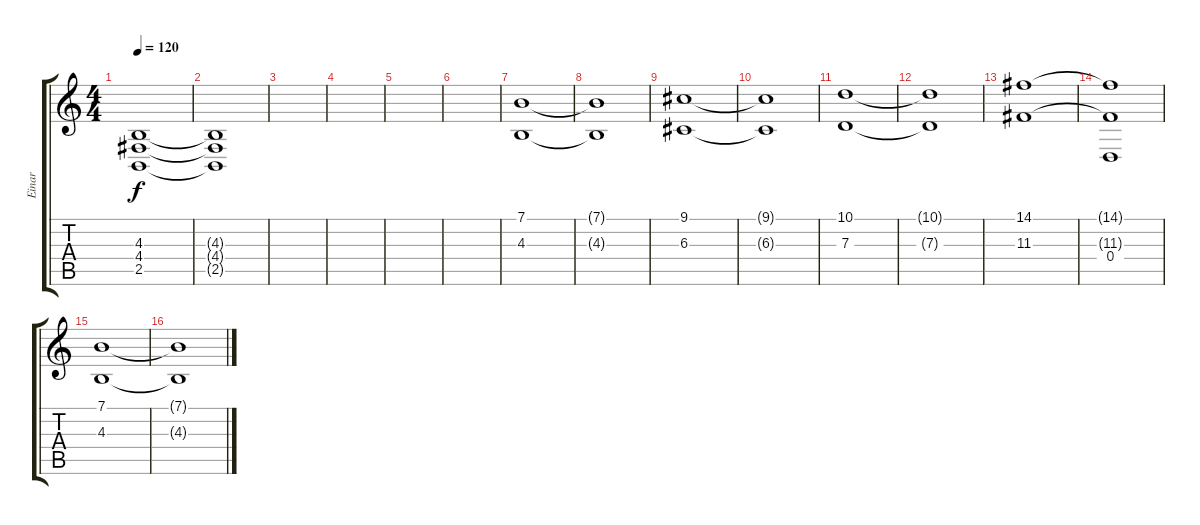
\track ("Einar" "Einar") {instrument stringensemble1}
\staff {score tabs}
\tuning (E4 B3 G3 D3 A2 E2) {hide}
\ts (4 4)
\tempo 120
\clef g2
\ks c
(4.3{t} 4.4{t} 2.5{t}).1{dy f} |
(4.3{t} 4.4{t} 2.5{t}).1 |
|
|
|
|
(7.1 4.3).1{volume 16 instrument pad2warm} |
(7.1{t} 4.3{t}).1 |
(9.1 6.3).1 |
(9.1{t} 6.3{t}).1 |
(10.1 7.3).1 |
(10.1{t} 7.3{t}).1 |
(14.1 11.3).1 |
(14.1{t} 11.3{t} 0.4).1 |
(7.1 4.3).1{instrument pad2warm} |
(7.1{t} 4.3{t}).1
